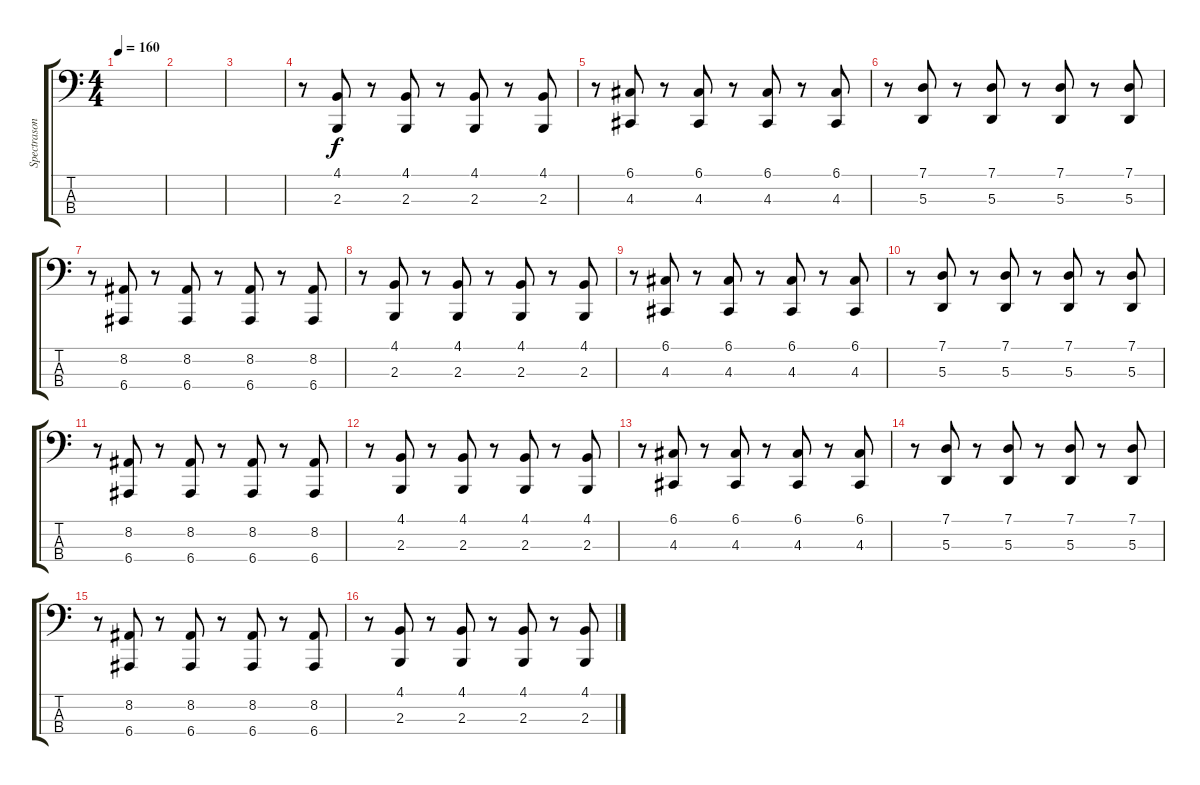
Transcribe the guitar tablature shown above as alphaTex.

\track ("Spectrasonics Omnisphere" "Spectrason") {instrument lead2sawtooth}
\staff {score tabs}
\tuning (G2 D2 A1 E1) {hide}
\ts (4 4)
\tempo 160
\clef f4
\ks c
|
|
|
r.8 (4.1 2.3).8 r.8 (4.1 2.3).8 r.8 (4.1 2.3).8 r.8 (4.1 2.3).8 |
r.8 (6.1 4.3).8 r.8 (6.1 4.3).8 r.8 (6.1 4.3).8 r.8 (6.1 4.3).8 |
r.8 (7.1 5.3).8 r.8 (7.1 5.3).8 r.8 (7.1 5.3).8 r.8 (7.1 5.3).8 |
r.8 (8.2 6.4).8 r.8 (8.2 6.4).8 r.8 (8.2 6.4).8 r.8 (8.2 6.4).8 |
r.8 (4.1 2.3).8 r.8 (4.1 2.3).8 r.8 (4.1 2.3).8 r.8 (4.1 2.3).8 |
r.8 (6.1 4.3).8 r.8 (6.1 4.3).8 r.8 (6.1 4.3).8 r.8 (6.1 4.3).8 |
r.8 (7.1 5.3).8 r.8 (7.1 5.3).8 r.8 (7.1 5.3).8 r.8 (7.1 5.3).8 |
r.8 (8.2 6.4).8 r.8 (8.2 6.4).8 r.8 (8.2 6.4).8 r.8 (8.2 6.4).8 |
r.8 (4.1 2.3).8 r.8 (4.1 2.3).8 r.8 (4.1 2.3).8 r.8 (4.1 2.3).8 |
r.8 (6.1 4.3).8 r.8 (6.1 4.3).8 r.8 (6.1 4.3).8 r.8 (6.1 4.3).8 |
r.8 (7.1 5.3).8 r.8 (7.1 5.3).8 r.8 (7.1 5.3).8 r.8 (7.1 5.3).8 |
r.8 (8.2 6.4).8 r.8 (8.2 6.4).8 r.8 (8.2 6.4).8 r.8 (8.2 6.4).8 |
r.8 (4.1 2.3).8 r.8 (4.1 2.3).8 r.8 (4.1 2.3).8 r.8 (4.1 2.3).8
